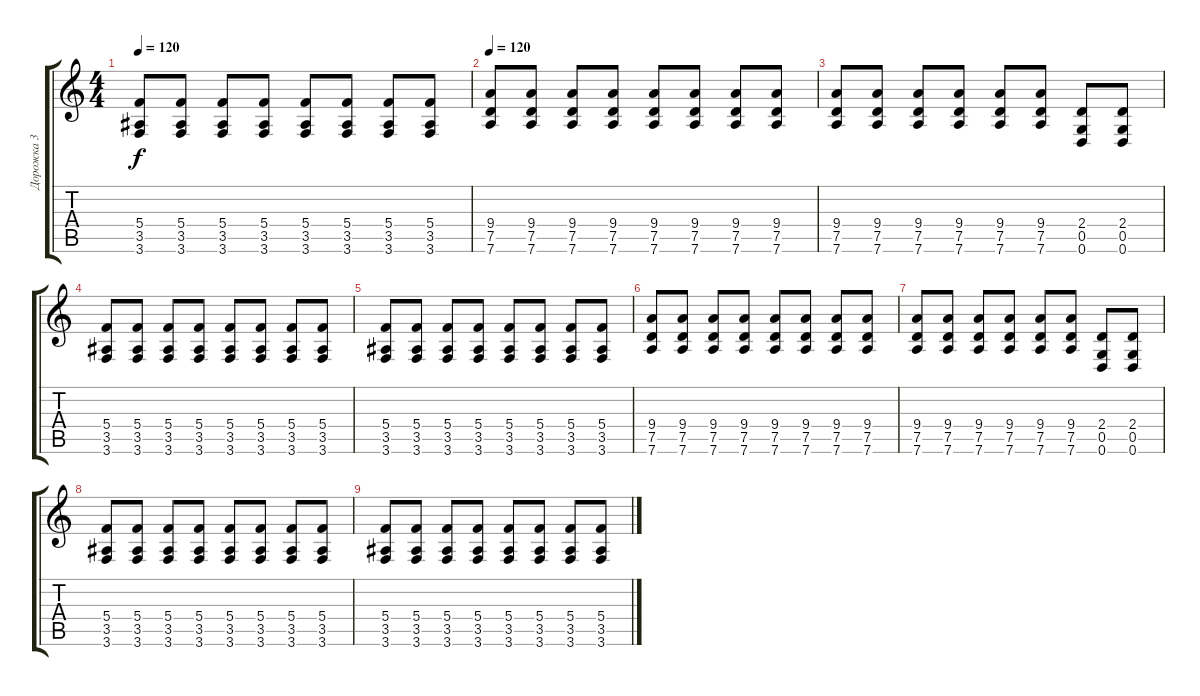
\track ("Дорожка 3" "Дорожка 3") {instrument distortionguitar}
\staff {score tabs}
\tuning (D4 A3 F3 C3 G2 D2) {hide}
\ts (4 4)
\tempo 120
\clef g2
\ks c
(5.4 3.5 3.6).8{dy f} (5.4 3.5 3.6).8 (5.4 3.5 3.6).8 (5.4 3.5 3.6).8 (5.4 3.5 3.6).8 (5.4 3.5 3.6).8 (5.4 3.5 3.6).8 (5.4 3.5 3.6).8 |
\tempo 120
(9.4 7.5 7.6).8 (9.4 7.5 7.6).8 (9.4 7.5 7.6).8 (9.4 7.5 7.6).8 (9.4 7.5 7.6).8 (9.4 7.5 7.6).8 (9.4 7.5 7.6).8 (9.4 7.5 7.6).8 |
(9.4 7.5 7.6).8 (9.4 7.5 7.6).8 (9.4 7.5 7.6).8 (9.4 7.5 7.6).8 (9.4 7.5 7.6).8 (9.4 7.5 7.6).8 (2.4 0.5 0.6).8 (2.4 0.5 0.6).8 |
(5.4 3.5 3.6).8 (5.4 3.5 3.6).8 (5.4 3.5 3.6).8 (5.4 3.5 3.6).8 (5.4 3.5 3.6).8 (5.4 3.5 3.6).8 (5.4 3.5 3.6).8 (5.4 3.5 3.6).8 |
(5.4 3.5 3.6).8 (5.4 3.5 3.6).8 (5.4 3.5 3.6).8 (5.4 3.5 3.6).8 (5.4 3.5 3.6).8 (5.4 3.5 3.6).8 (5.4 3.5 3.6).8 (5.4 3.5 3.6).8 |
(9.4 7.5 7.6).8 (9.4 7.5 7.6).8 (9.4 7.5 7.6).8 (9.4 7.5 7.6).8 (9.4 7.5 7.6).8 (9.4 7.5 7.6).8 (9.4 7.5 7.6).8 (9.4 7.5 7.6).8 |
(9.4 7.5 7.6).8 (9.4 7.5 7.6).8 (9.4 7.5 7.6).8 (9.4 7.5 7.6).8 (9.4 7.5 7.6).8 (9.4 7.5 7.6).8 (2.4 0.5 0.6).8 (2.4 0.5 0.6).8 |
(5.4 3.5 3.6).8 (5.4 3.5 3.6).8 (5.4 3.5 3.6).8 (5.4 3.5 3.6).8 (5.4 3.5 3.6).8 (5.4 3.5 3.6).8 (5.4 3.5 3.6).8 (5.4 3.5 3.6).8 |
(5.4 3.5 3.6).8 (5.4 3.5 3.6).8 (5.4 3.5 3.6).8 (5.4 3.5 3.6).8 (5.4 3.5 3.6).8 (5.4 3.5 3.6).8 (5.4 3.5 3.6).8 (5.4 3.5 3.6).8
